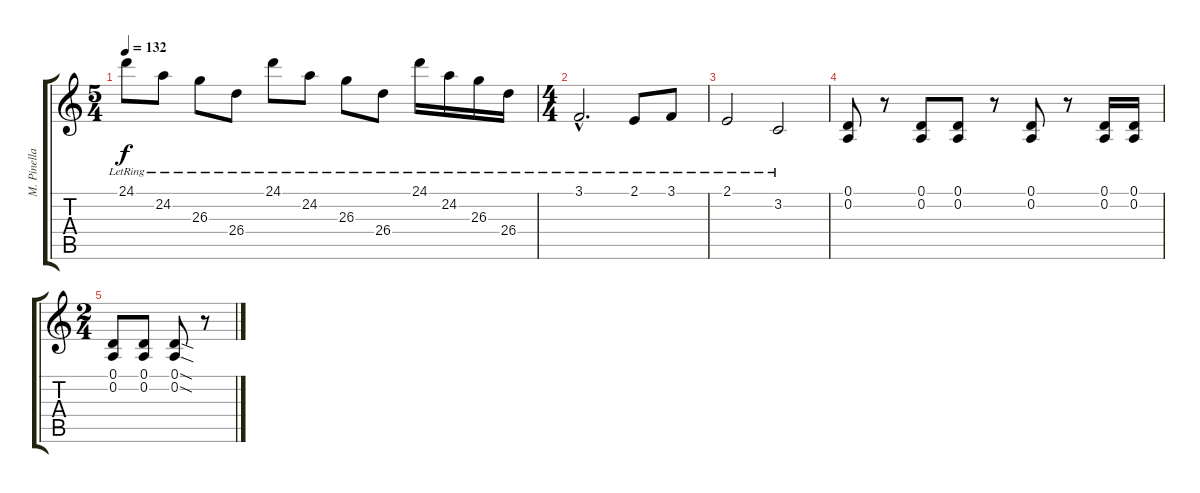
\track ("M. Pinella [Piano, Add. Guitar]" "M. Pinella") {instrument pad1newage}
\staff {score tabs}
\tuning (D4 A3 F3 C3 G2 D2) {hide}
\ts (5 4)
\tempo 132
\clef g2
\ks c
24.1{lr}.8{dy f} 24.2{lr}.8 26.3{lr}.8 26.4{lr}.8 24.1{lr}.8 24.2{lr}.8 26.3{lr}.8 26.4{lr}.8 24.1{lr}.16 24.2{lr}.16 26.3{lr}.16 26.4{lr}.16 |
\ts (4 4)
3.1{hac lr}.2{d} 2.1{lr}.8 3.1{lr}.8 |
2.1{lr}.2 3.2{lr}.2 |
(0.1 0.2).8 r.8 (0.1 0.2).8 (0.1 0.2).8 r.8 (0.1 0.2).8 r.8 (0.1 0.2).16 (0.1 0.2).16 |
\ts (2 4)
(0.1 0.2).8 (0.1 0.2).8 (0.1{sod} 0.2{sod}).8 r.8
